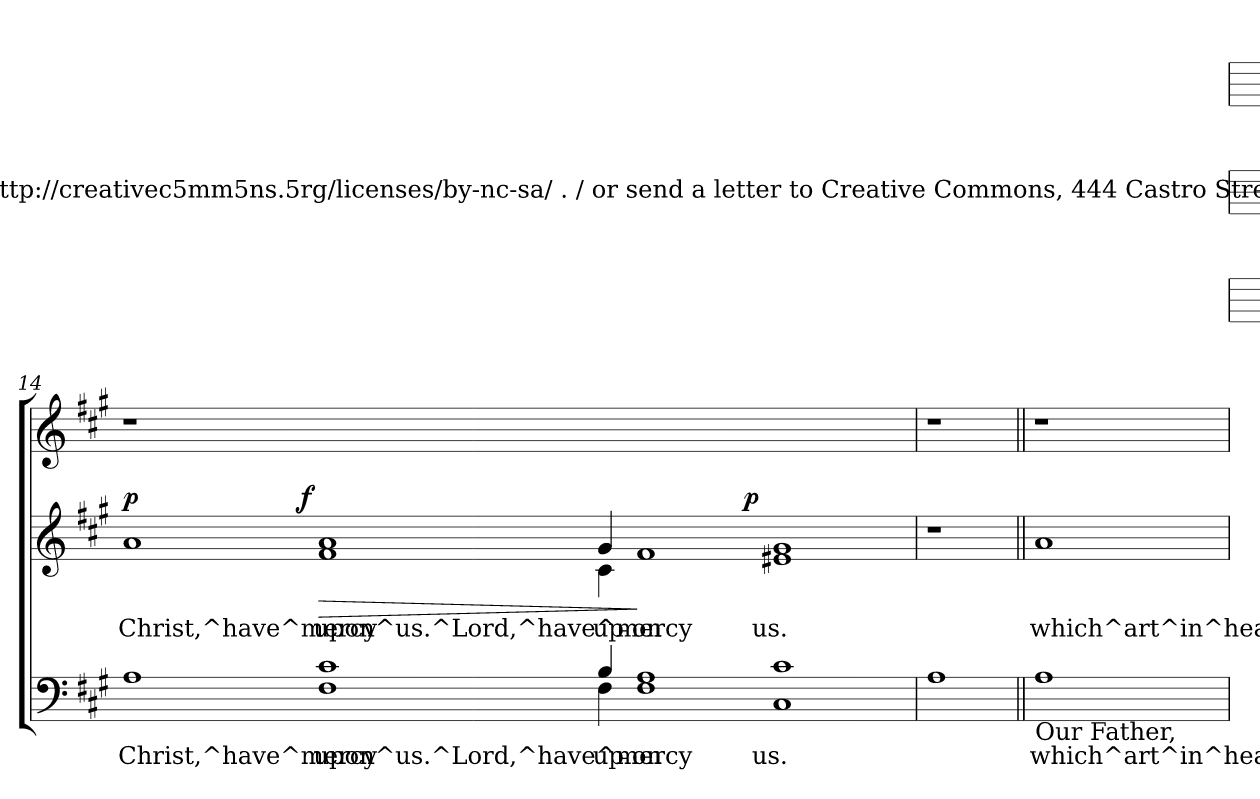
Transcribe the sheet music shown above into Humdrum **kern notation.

**kern	**text	**kern	**text	**dynam	**kern
*part3	*part3	*part2	*part2	*part2	*part1
*staff3	*staff3	*staff2	*staff2	*staff2	*staff1
*I"O Lord, open thou our lips.	*	*I"To view a copy of this license, visit http://creativec5mm5ns.5rg/licenses/by-nc-sa/ . /  or send a letter to Creative Commons, 444 Castro Street, Suite 9oo, Mountain View, California, 94041, Usa.	*	*	*I"Instrument 1
*clefF4	*	*clefG2	*	*	*clefG2
*ITrd-2c-3	*	*	*	*	*ITrd-2c-3
*k[]	*	*k[f#c#g#]	*	*	*k[]
*C:	*	*A:	*	*	*C:
=13	=13	=13	=13	=13	=13
!LO:TX:b:t=you.	!	!	!	!	!
!	!LO:LY:a:cj	!	!	!	!
1c	.	1r	.	.	1r
!	!LO:LY:a:cj	!	!	!	!
1c	.	1ryy	.	.	1ryy
!!LO:LB:g=z
=14	=14	=14	=14	=14	=14
!LO:TX:b:t=Let us pray.	!	!	!	!	!
!LO:TX:b:t=Lord, have mercy upon us.	!	!	!	!	!
!	!LO:LY:a:cj	!	!LO:LY:b	!LO:DY:a	!
*^	*	*^	*	*	*
*	*	*	*	*^	*	*	*
*	*	*	*	*	*^	*	*	*
1c	0ryy	Christ,^have^mercy	1a	0ryy	2ryy	1ryy	Christ,^have^mercy	p	1r
.	.	.	.	.	4...ryy	.	.	.	.
!	!	!	!	!	!	!	!	!LO:DY:a	!
.	.	.	.	.	1ryy	.	.	f	.
!	!	!LO:LY:a:cj	!	!	!	!	!LO:LY:b	!LO:HP:b	!
1e 1A	.	upon^us.^Lord,^have^mercy	1a 1f#	.	.	1ryy	upon^us.^Lord,^have^mercy	>	0ryy
.	.	.	.	.	1ryy	.	.	.	.
!	!	!LO:LY:a:cj	!	!	!	!	!LO:LY:b	!	!
4d/	4A\	up-	4g#/	4c#\	.	1ryy	up-	.	.
!	!	!LO:LY:a:cj	!	!	!	!	!LO:LY:b	!	!
1c 1A	0ryy	-on	1f#	0ryy	.	.	-on	]	.
.	.	.	.	.	1ryy	.	.	.	.
.	.	.	.	.	.	16.ryy	.	.	1ryy
!	!	!	!	!	!	!	!	!LO:DY:a	!
.	.	.	.	.	.	1ryy	.	p	.
!	!	!LO:LY:a:cj	!	!	!	!	!LO:LY:b	!	!
1e 1E	.	us.	1e#X 1g#	.	.	.	us.	.	.
.	.	.	.	.	4ryy	.	.	.	.
.	.	.	.	.	.	.	.	.	4ryy
.	.	.	.	.	.	8ryy	.	.	.
.	.	.	.	.	32ryy	32ryy	.	.	.
!!LO:LB:g=z
=15!	=15!	=15!	=15!	=15!	=15!	=15!	=15!	=15!	=15!
!	!	!LO:LY:a:cj	!	!	!	!	!	!	!
*v	*v	*	*	*	*	*	*	*	*
*	*	*v	*v	*v	*v	*	*	*
1c	.	1r	.	.	1r
=16||	=16||	=16||	=16||	=16||	=16||
!LO:TX:b:t=Our Father,	!	!	!	!	!
!	!LO:LY:a:cj	!	!LO:LY:b	!	!
1c	which^art^in^heaven	1a	which^art^in^heaven	.	1r
=	=	=	=	=	=
*-	*-	*-	*-	*-	*-
